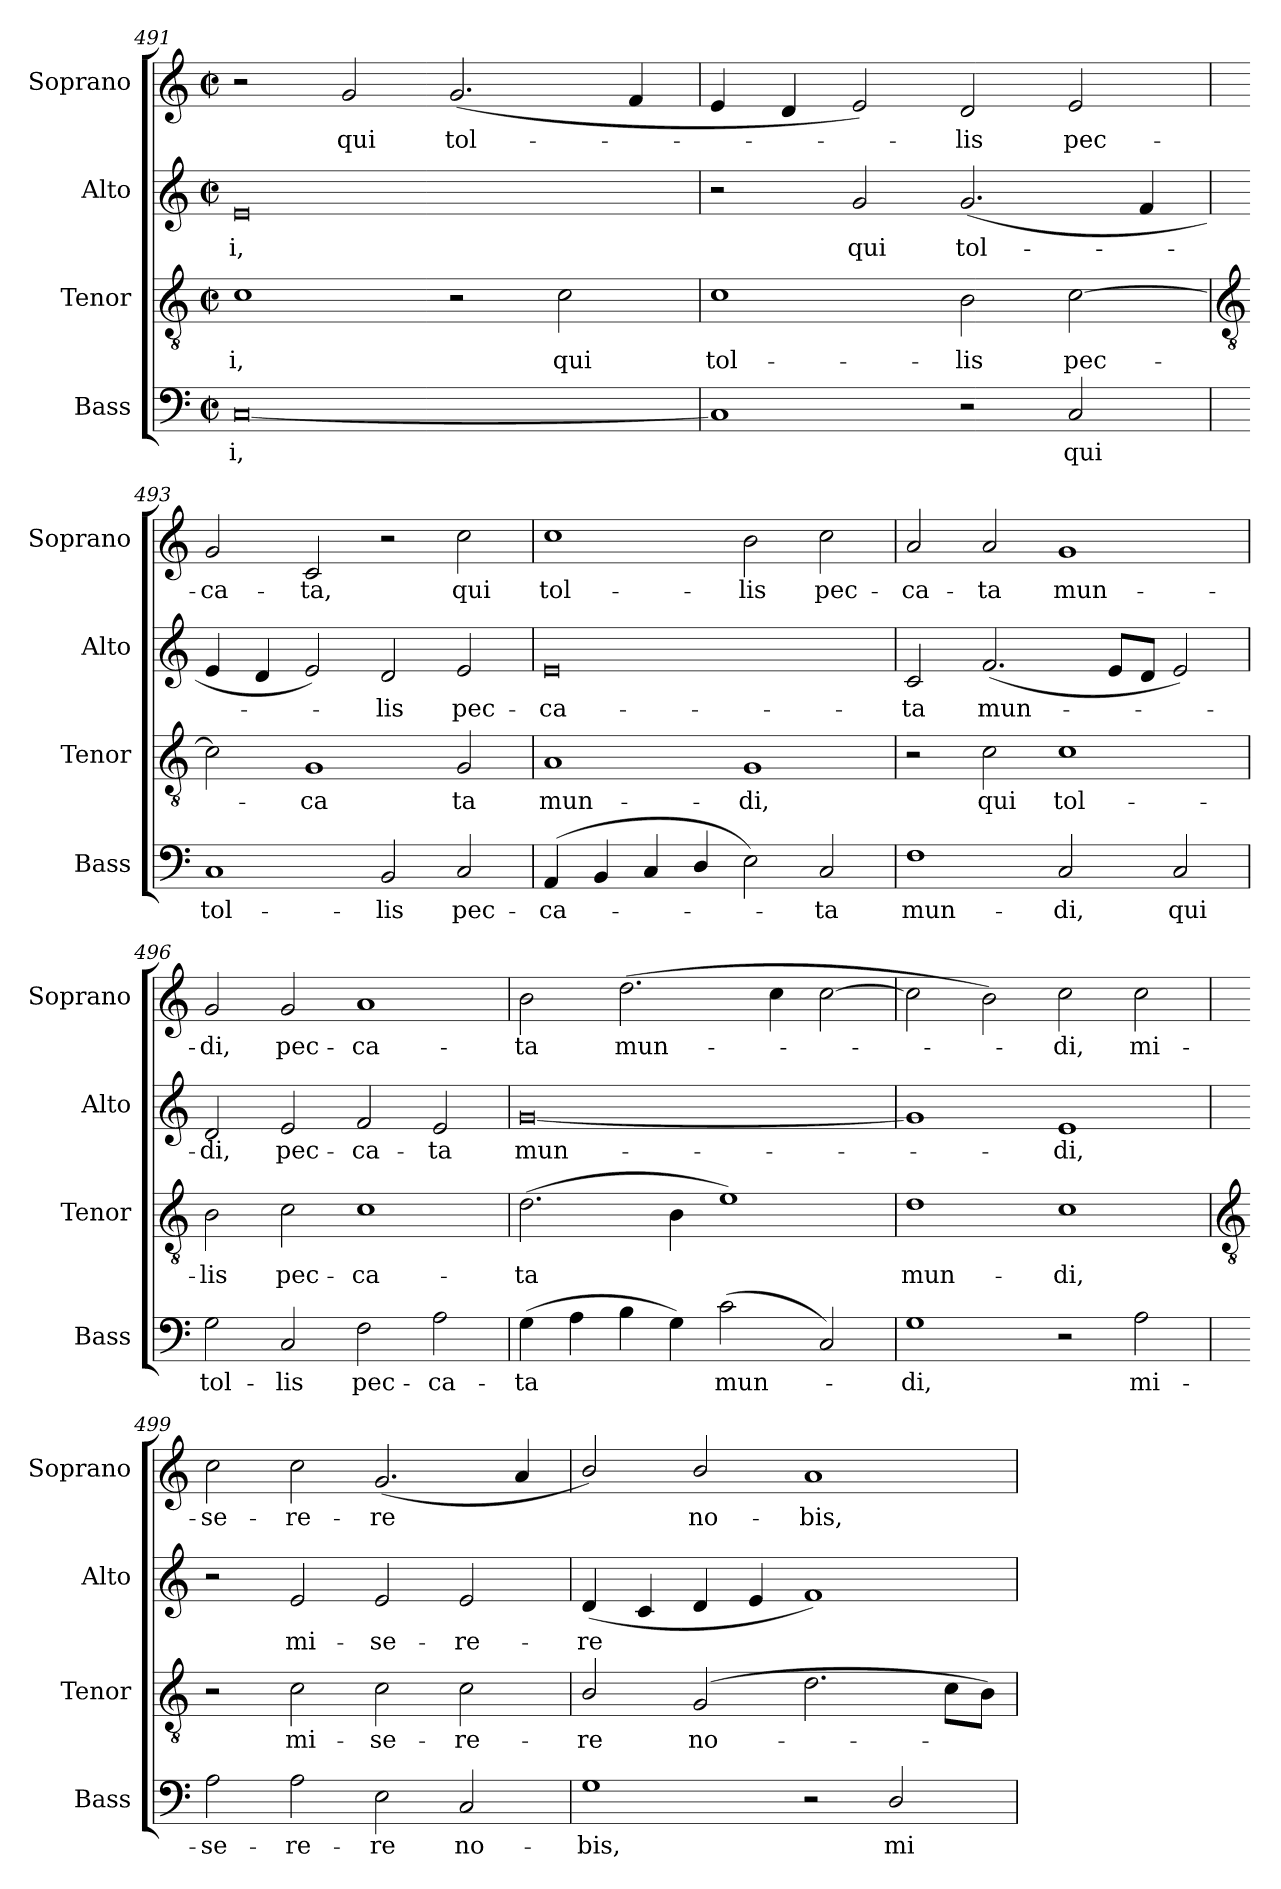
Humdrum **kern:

**kern	**text	**kern	**text	**kern	**text	**kern	**text
*part4	*part4	*part3	*part3	*part2	*part2	*part1	*part1
*staff4	*staff4	*staff3	*staff3	*staff2	*staff2	*staff1	*staff1
*I"Bass	*	*I"Tenor	*	*I"Alto	*	*I"Soprano	*
*I'Bass	*	*I'Tenor	*	*I'Alto	*	*I'Soprano	*
*clefF4	*	*clefGv2	*	*clefG2	*	*clefG2	*
*k[]	*	*k[]	*	*k[]	*	*k[]	*
*C:	*	*C:	*	*C:	*	*C:	*
*M4/2	*	*M4/2	*	*M4/2	*	*M4/2	*
*met(c|)	*	*met(c|)	*	*met(c|)	*	*met(c|)	*
=491	=491	=491	=491	=491	=491	=491	=491
!	!LO:LY:b	!	!LO:LY:b	!	!LO:LY:b	!	!
[0C	-i,	1c	i,	0e	i,	2r	.
!	!	!	!	!	!	!	!LO:LY:b
.	.	.	.	.	.	2g	qui
!	!	!	!	!	!	!	!LO:LY:b
.	.	2r	.	.	.	(<2.g	tol-
!	!	!	!LO:LY:b	!	!	!	!
.	.	2c	qui	.	.	.	.
.	.	.	.	.	.	4f	.
=492	=492	=492	=492	=492	=492	=492	=492
!	!	!	!LO:LY:b	!	!	!	!
1C]	.	1c	tol-	2r	.	4e	.
.	.	.	.	.	.	4d	.
!	!	!	!	!	!LO:LY:b	!	!
.	.	.	.	2g	qui	2e)	.
!	!	!	!LO:LY:b	!	!LO:LY:b	!	!LO:LY:b
2r	.	2B	-lis	(<2.g	tol-	2d	lis
!	!LO:LY:b	!	!LO:LY:b	!	!	!	!LO:LY:b
2C	qui	[2c	pec-	.	.	2e	pec-
.	.	.	.	4f	.	.	.
!!LO:LB:g=z
=493	=493	=493	=493	=493	=493	=493	=493
*	*	*clefGv2	*	*	*	*	*
!	!LO:LY:b	!	!	!	!	!	!LO:LY:b
1C	tol-	2c]	.	4e	.	2g	-ca-
.	.	.	.	4d	.	.	.
!	!	!	!LO:LY:b	!	!	!	!LO:LY:b
.	.	1G	ca	2e)	.	2c	-ta,
!	!LO:LY:b	!	!	!	!LO:LY:b	!	!
2BB	-lis	.	.	2d	lis	2r	.
!	!LO:LY:b	!	!LO:LY:b	!	!LO:LY:b	!	!LO:LY:b
2C	pec-	2G	ta	2e	pec-	2cc	qui
=494	=494	=494	=494	=494	=494	=494	=494
!	!LO:LY:b	!	!LO:LY:b	!	!LO:LY:b	!	!LO:LY:b
(<4AA	-ca-	1A	mun-	0e	-ca-	1cc	tol-
4BB	.	.	.	.	.	.	.
4C	.	.	.	.	.	.	.
4D/	.	.	.	.	.	.	.
!	!	!	!LO:LY:b	!	!	!	!LO:LY:b
2E)	.	1G	-di,	.	.	2b	-lis
!	!LO:LY:b	!	!	!	!	!	!LO:LY:b
2C	ta	.	.	.	.	2cc	pec-
=495	=495	=495	=495	=495	=495	=495	=495
!	!LO:LY:b	!	!	!	!LO:LY:b	!	!LO:LY:b
1F	mun-	2r	.	2c	-ta	2a	-ca-
!	!	!	!LO:LY:b	!	!LO:LY:b	!	!LO:LY:b
.	.	2c	qui	(<2.f	mun-	2a	-ta
!	!LO:LY:b	!	!LO:LY:b	!	!	!	!LO:LY:b
2C	-di,	1c	tol-	.	.	1g	mun-
.	.	.	.	8eL	.	.	.
.	.	.	.	8dJ	.	.	.
!	!LO:LY:b	!	!	!	!	!	!
2C	qui	.	.	2e)	.	.	.
=496	=496	=496	=496	=496	=496	=496	=496
!	!LO:LY:b	!	!LO:LY:b	!	!LO:LY:b	!	!LO:LY:b
2G	tol-	2B	-lis	2d	di,	2g	-di,
!	!LO:LY:b	!	!LO:LY:b	!	!LO:LY:b	!	!LO:LY:b
2C	-lis	2c	pec-	2e	pec-	2g	pec-
!	!LO:LY:b	!	!LO:LY:b	!	!LO:LY:b	!	!LO:LY:b
2F	pec-	1c	-ca-	2f	-ca-	1a	-ca-
!	!LO:LY:b	!	!	!	!LO:LY:b	!	!
2A	-ca-	.	.	2e	-ta	.	.
=497	=497	=497	=497	=497	=497	=497	=497
!	!LO:LY:b	!	!LO:LY:b	!	!LO:LY:b	!	!LO:LY:b
(>4G	-ta	(>2.d	-ta	[0g	mun-	2b	-ta
4A	.	.	.	.	.	.	.
!	!	!	!	!	!	!	!LO:LY:b
4B	.	.	.	.	.	(>2.dd	mun-
4G)	.	4B	.	.	.	.	.
!	!LO:LY:b	!	!	!	!	!	!
(2c	mun-	1e)	.	.	.	.	.
.	.	.	.	.	.	4cc	.
2C)	.	.	.	.	.	[2cc	.
=498	=498	=498	=498	=498	=498	=498	=498
!	!LO:LY:b	!	!LO:LY:b	!	!	!	!
1G	di,	1d	mun-	1g]	.	2cc]	.
.	.	.	.	.	.	2b)	.
!	!	!	!LO:LY:b	!	!LO:LY:b	!	!LO:LY:b
2r	.	1c	-di,	1e	di,	2cc	di,
!	!LO:LY:b	!	!	!	!	!	!LO:LY:b
2A	mi-	.	.	.	.	2cc	mi-
!!LO:LB:g=z
=499	=499	=499	=499	=499	=499	=499	=499
*	*	*clefGv2	*	*	*	*	*
!	!LO:LY:b	!	!	!	!	!	!LO:LY:b
2A	-se-	2r	.	2r	.	2cc	-se-
!	!LO:LY:b	!	!LO:LY:b	!	!LO:LY:b	!	!LO:LY:b
2A	-re-	2c	mi-	2e	mi-	2cc	-re-
!	!LO:LY:b	!	!LO:LY:b	!	!LO:LY:b	!	!LO:LY:b
2E	-re	2c	-se-	2e	-se-	(<2.g	-re
!	!LO:LY:b	!	!LO:LY:b	!	!LO:LY:b	!	!
2C	no-	2c	-re-	2e	-re-	.	.
.	.	.	.	.	.	4a	.
=500	=500	=500	=500	=500	=500	=500	=500
!	!LO:LY:b	!	!LO:LY:b	!	!LO:LY:b	!	!
1G	-bis,	2B/	-re	(<4d	-re	2b/)	.
.	.	.	.	4c	.	.	.
!	!	!	!LO:LY:b	!	!	!	!LO:LY:b
.	.	(>2G	no-	4d	.	2b/	no-
.	.	.	.	4e	.	.	.
!	!	!	!	!	!	!	!LO:LY:b
2r	.	2.d	.	1f)	.	1a	-bis,
!	!LO:LY:b	!	!	!	!	!	!
2D/	mi-	.	.	.	.	.	.
.	.	8cL	.	.	.	.	.
.	.	8BJ)	.	.	.	.	.
=	=	=	=	=	=	=	=
*-	*-	*-	*-	*-	*-	*-	*-
